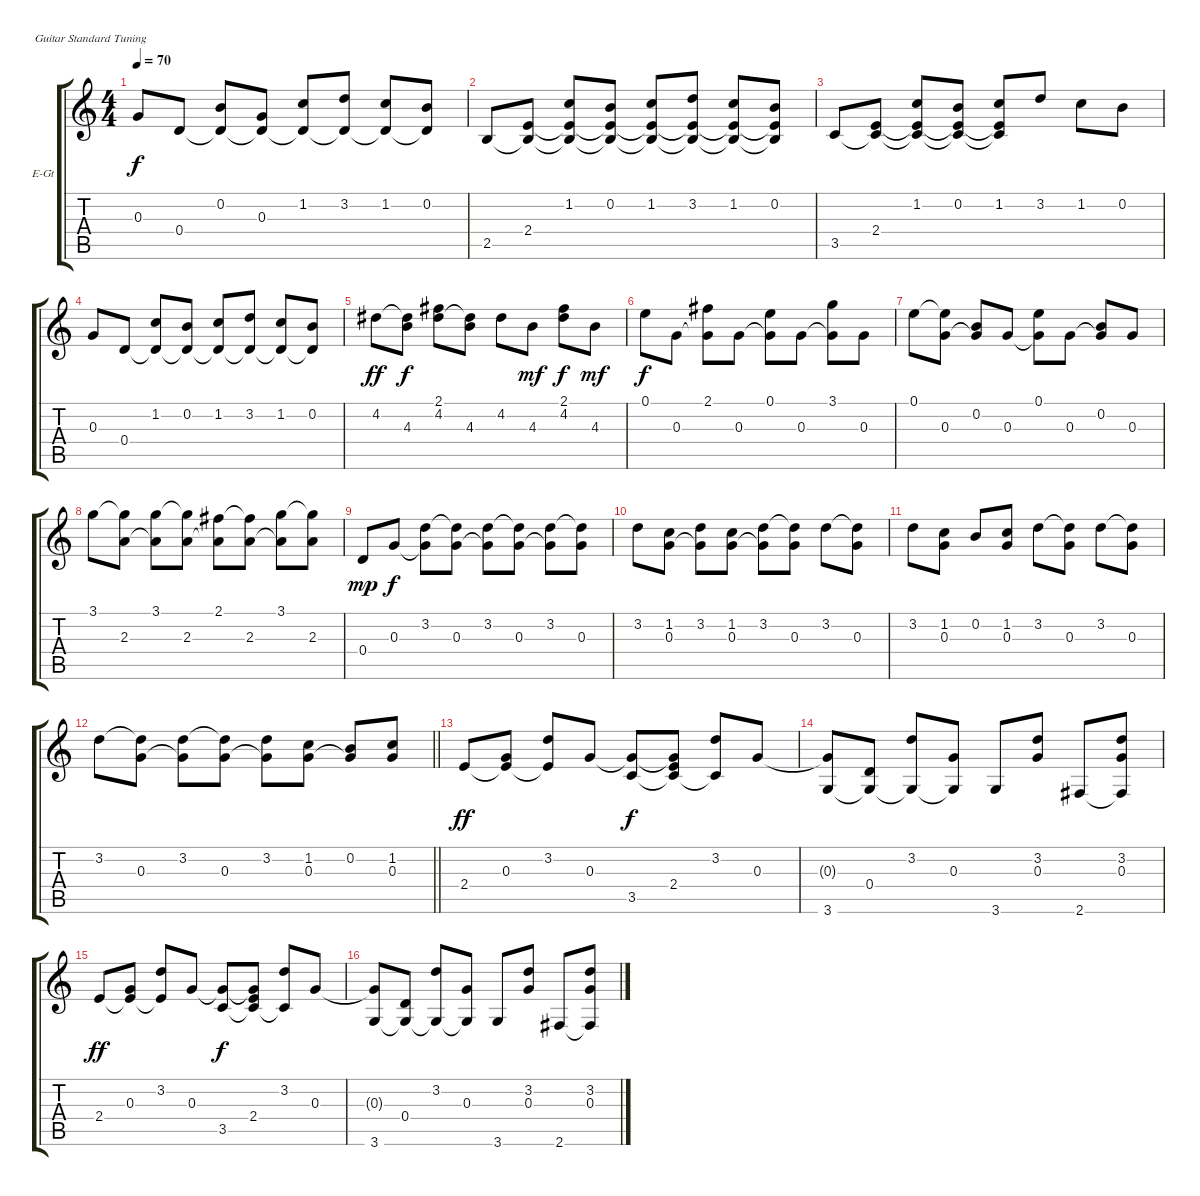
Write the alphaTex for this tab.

\bracketExtendMode groupsimilarinstruments
\firstSystemTrackNameOrientation horizontal
\otherSystemsTrackNameOrientation horizontal
\track ("µç¼ªËû" "E-Gt") {instrument distortionguitar}
\staff {score tabs}
\tuning (E4 B3 G3 D3 A2 E2)
\ts (4 4)
\tempo 70
\clef g2
\ks c
0.3.8{dy f} 0.4.8 (0.2 0.4{t}).8 (0.3 0.4{t}).8 (1.2 0.4{t}).8 (3.2 0.4{t}).8 (1.2 0.4{t}).8 (0.2 0.4{t}).8 |
2.5.8 (2.4 2.5{t}).8 (1.2 2.4{t} 2.5{t}).8 (0.2 2.4{t} 2.5{t}).8 (1.2 2.4{t} 2.5{t}).8 (3.2 2.4{t} 2.5{t}).8 (1.2 2.4{t} 2.5{t}).8 (0.2 2.4{t} 2.5{t}).8 |
3.5.8 (2.4 3.5{t}).8 (1.2 2.4{t} 3.5{t}).8 (0.2 2.4{t} 3.5{t}).8 (1.2 2.4{t} 3.5{t}).8 3.2.8 1.2.8 0.2.8 |
0.3.8 0.4.8 (1.2 0.4{t}).8 (0.2 0.4{t}).8 (1.2 0.4{t}).8 (3.2 0.4{t}).8 (1.2 0.4{t}).8 (0.2 0.4{t}).8 |
4.2.8{dy ff} (4.2{t} 4.3).8{dy f} (2.1 4.2).8 (4.2{t} 4.3).8 4.2.8 4.3.8{dy mf} (2.1 4.2).8{dy f} 4.3.8{dy mf} |
0.1.8{dy f} 0.3.8 (2.1 0.3{t}).8 0.3.8 (0.1 0.3{t}).8 0.3.8 (3.1 0.3{t}).8 0.3.8 |
0.1.8 (0.1{t} 0.3).8 (0.2 0.3{t}).8 0.3.8 (0.1 0.3{t}).8 0.3.8 (0.2 0.3{t}).8 0.3.8 |
3.1.8 (3.1{t} 2.3).8 (3.1 2.3{t}).8 (3.1{t} 2.3).8 (2.1 2.3{t}).8 (2.1{t} 2.3).8 (3.1 2.3{t}).8 (3.1{t} 2.3).8 |
0.4.8{dy mp} 0.3.8{dy f} (3.2 0.3{t}).8 (3.2{t} 0.3).8 (3.2 0.3{t}).8 (3.2{t} 0.3).8 (3.2 0.3{t}).8 (3.2{t} 0.3).8 |
3.2.8 (1.2 0.3).8 (3.2 0.3{t}).8 (1.2 0.3).8 (3.2 0.3{t}).8 (3.2{t} 0.3).8 3.2.8 (3.2{t} 0.3).8 |
3.2.8 (1.2 0.3).8 0.2.8 (1.2 0.3).8 3.2.8 (3.2{t} 0.3).8 3.2.8 (3.2{t} 0.3).8 |
\barLineRight lightlight
3.2.8 (3.2{t} 0.3).8 (3.2 0.3{t}).8 (3.2{t} 0.3).8 (3.2 0.3{t}).8 (1.2 0.3).8 (0.2 0.3{t}).8 (1.2 0.3).8 |
\section ("" "")
2.4.8{dy ff} (0.3 2.4{t}).8 (3.2 2.4{t}).8 0.3.8 (3.5 0.3{t}).8{dy f} (0.3{t} 2.4 3.5{t}).8 (3.2 3.5{t}).8 0.3.8 |
(0.3{t} 3.6).8 (0.4 3.6{t}).8 (3.2 3.6{t}).8 (0.3 3.6{t}).8 3.6.8 (3.2 0.3).8 2.6.8 (3.2 0.3 2.6{t}).8 |
2.4.8{dy ff} (0.3 2.4{t}).8 (3.2 2.4{t}).8 0.3.8 (3.5 0.3{t}).8{dy f} (0.3{t} 2.4 3.5{t}).8 (3.2 3.5{t}).8 0.3.8 |
(0.3{t} 3.6).8 (0.4 3.6{t}).8 (3.2 3.6{t}).8 (0.3 3.6{t}).8 3.6.8 (3.2 0.3).8 2.6.8 (3.2 0.3 2.6{t}).8
